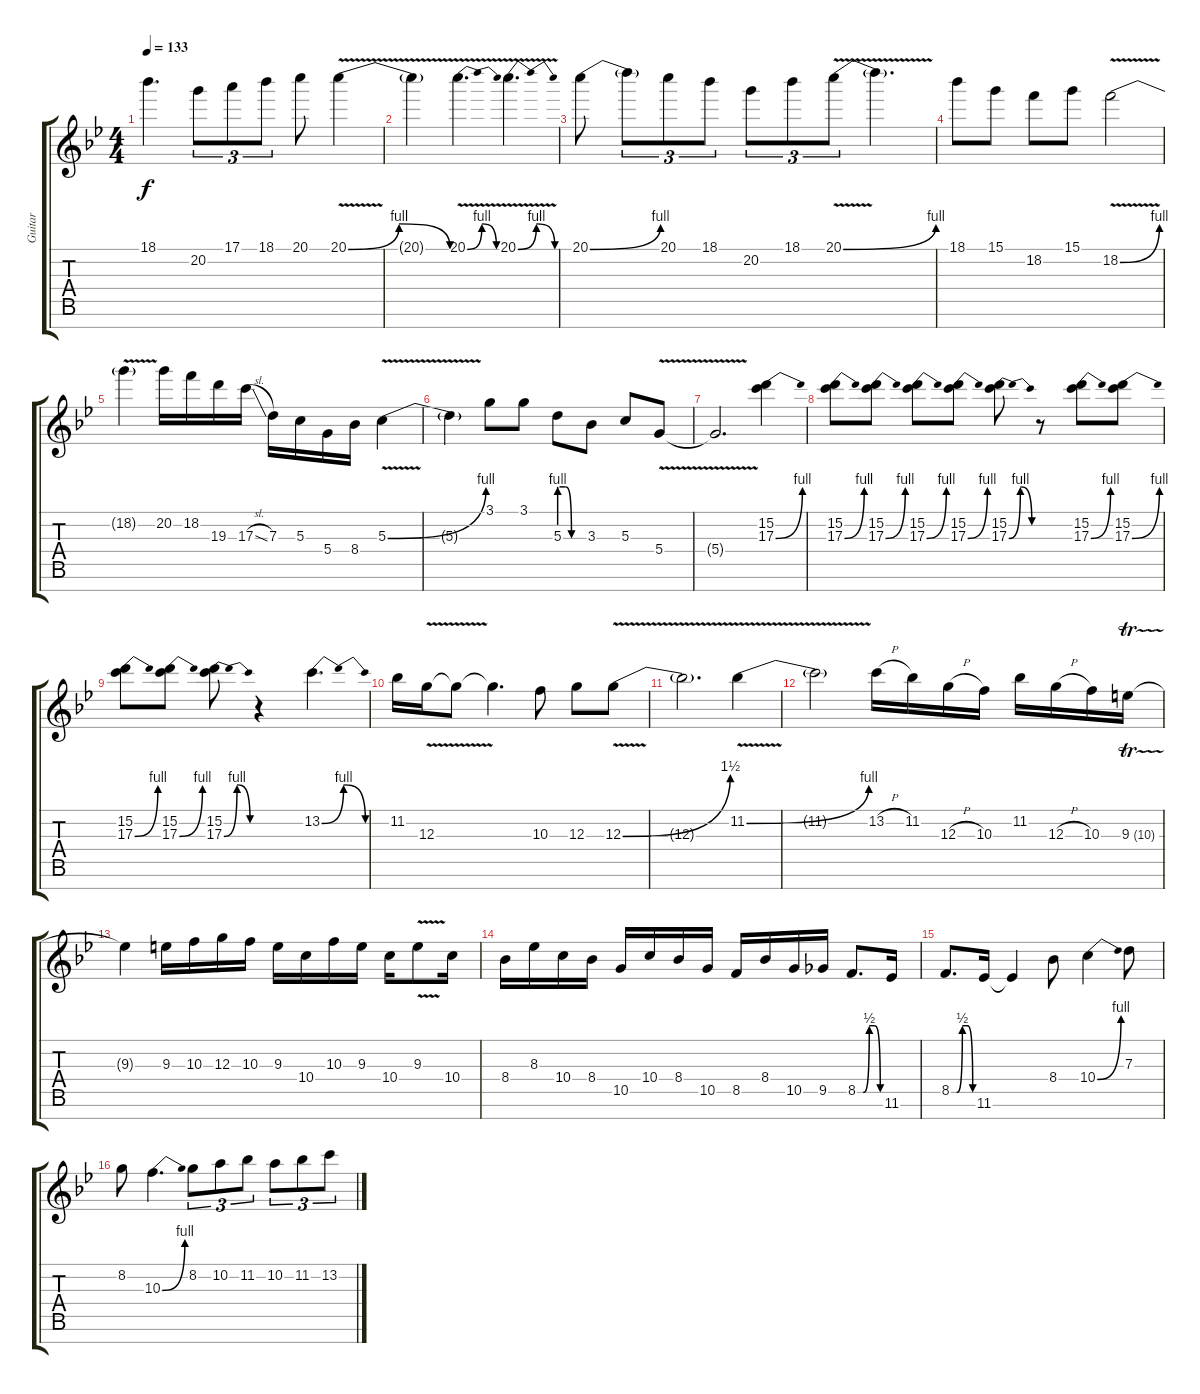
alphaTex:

\track ("Guitar" "Guitar") {instrument overdrivenguitar}
\staff {score tabs}
\tuning (E4 B3 G3 D3 A2 E2 B1) {hide}
\ts (4 4)
\tempo 133
\clef g2
\ks bb
18.1{t}.4{d dy f} 20.2.8{tu (3 2)} 17.1.8{tu (3 2)} 18.1.8{tu (3 2)} 20.1.8 20.1{be (bendrelease 0 0 15 4 46 4 60 0) v}.4 |
20.1{t}.4 20.1{be (bendrelease 0 0 15 4 46 4 60 0) v}.4{d} 20.1{be (bendrelease 0 0 15 4 46 4 60 0) v}.4{d} |
20.1{be (bend 0 0 60 4)}.8 20.1{t}.8{tu (3 2)} 20.1.8{tu (3 2)} 18.1.8{tu (3 2)} 20.2.8{tu (3 2)} 18.1.8{tu (3 2)} 20.1{be (bend 0 0 60 4) v}.8{tu (3 2)} 20.1{t}.4{d} |
18.1.8 15.1.8 18.2.8 15.1.8 18.2{be (bend 0 0 60 4) v}.2 |
18.2{t}.4 20.2.16 18.2.16 19.3.16 17.3{sl}.16 7.3.16 5.3.16 5.4.16 8.4.16 5.3{be (bend 0 0 60 4) v}.4 |
5.3{t}.4 3.1.8 3.1.8 5.3{be (custom 0 4 15 4 30 0 60 0)}.8 3.3.8 5.3.8 5.4{v}.8 |
5.4{t}.2{d} (15.2 17.3{be (bend 0 0 60 4)}).4 |
(15.2 17.3{be (bend 0 0 60 4)}).8 (15.2 17.3{be (bend 0 0 60 4)}).8 (15.2 17.3{be (bend 0 0 60 4)}).8 (15.2 17.3{be (bend 0 0 60 4)}).8 (15.2 17.3{be (bendrelease 0 0 15 4 44 4 60 0)}).8 r.8 (15.2 17.3{be (bend 0 0 60 4)}).8 (15.2 17.3{be (bend 0 0 60 4)}).8 |
(15.2 17.3{be (bend 0 0 60 4)}).8 (15.2 17.3{be (bend 0 0 60 4)}).8 (15.2 17.3{be (bendrelease 0 0 15 4 44 4 60 0)}).8 r.4 13.2{be (bendrelease 0 0 15 4 45 4 60 0)}.4{d} |
11.2.16 12.3{v}.16 12.3{t}.8 12.3{t}.4{d} 10.3.8 12.3.8 12.3{be (bend 0 0 60 6) v}.8 |
12.3{t}.2{d} 11.2{be (bend 0 0 60 4) v}.4 |
11.2{t}.2 13.2{h}.16 11.2.16 12.3{h}.16 10.3.16 11.2.16 12.3{h}.16 10.3.16 9.3{tr (10 32)}.16 |
9.3{t}.4 9.3.16 10.3.16 12.3.16 10.3.16 9.3.16 10.4.16 10.3.16 9.3.16 10.4.16 9.3{v}.8 10.4.16 |
8.4.16 8.3.16 10.4.16 8.4.16 10.5.16 10.4.16 8.4.16 10.5.16 8.5.16 8.4.16 10.5.16 9.5.16 8.5{be (custom 0 0 15 0 31 2 44 2 60 0)}.8{d} 11.6.16 |
8.5{be (custom 0 0 15 0 31 2 44 2 60 0)}.8{d} 11.6.16 11.6{t}.4 8.4.8 10.4{be (bend 0 0 60 4)}.4 7.3.8 |
8.2.8 10.3{be (bend 0 0 60 4)}.4{d} 8.2.8{tu (3 2)} 10.2.8{tu (3 2)} 11.2.8{tu (3 2)} 10.2.8{tu (3 2)} 11.2.8{tu (3 2)} 13.2.8{tu (3 2)}
